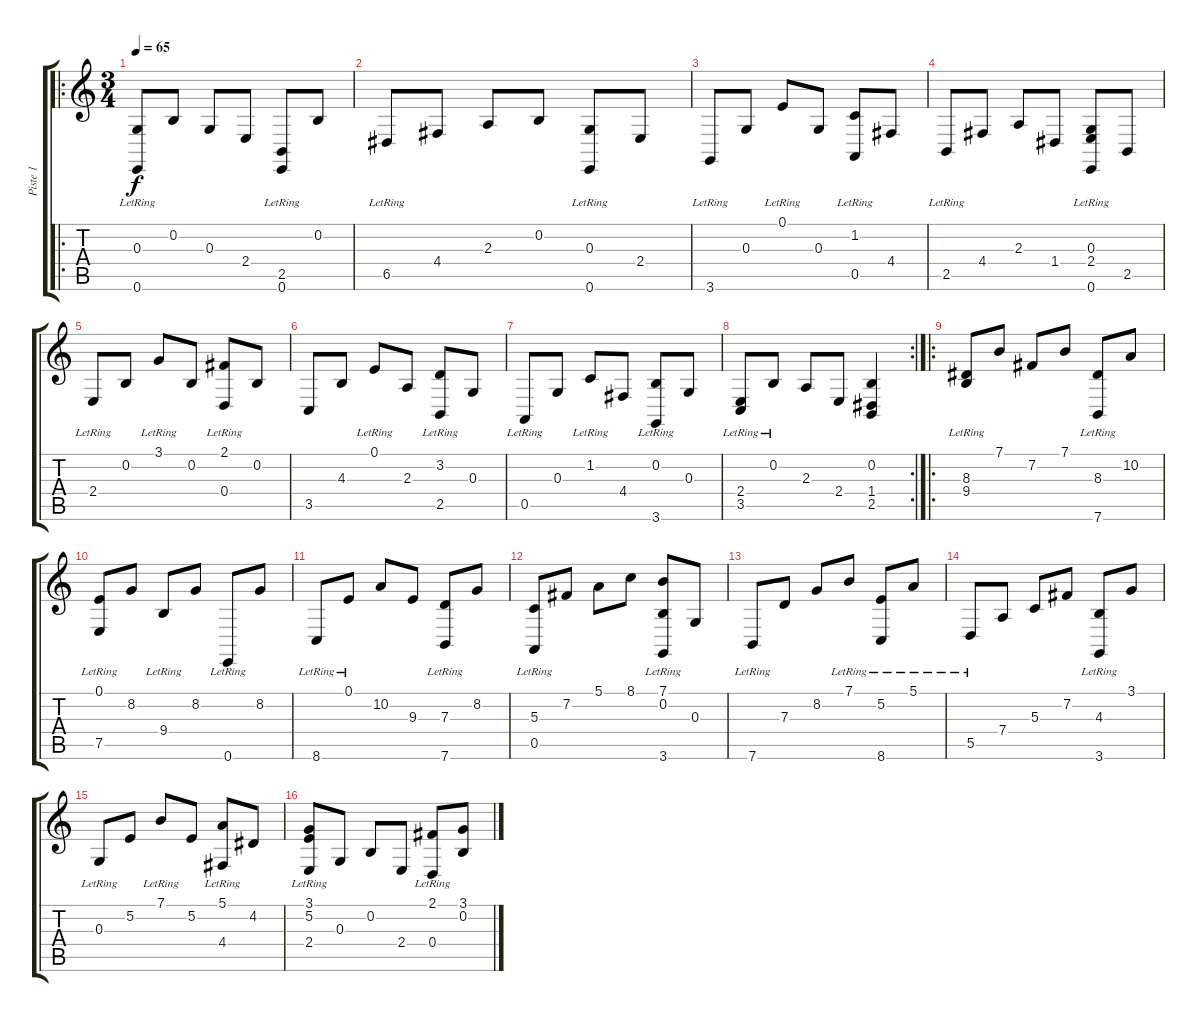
\track ("Piste 1" "Piste 1") {instrument acousticgrandpiano}
\staff {score tabs}
\tuning (E4 B3 G3 D3 A2 E2) {hide}
\ro
\ts (3 4)
\tempo 65
\clef g2
\ks c
(0.3 0.6{lr}).8{dy f instrument acousticgrandpiano} 0.2.8 0.3.8 2.4.8 (2.5 0.6{lr}).8 0.2.8 |
6.5{lr}.8 4.4.8 2.3.8 0.2.8 (0.3 0.6{lr}).8 2.4.8 |
3.6{lr}.8 0.3.8 0.1{lr}.8 0.3.8 (1.2{lr} 0.5{lr}).8 4.4.8 |
2.5{lr}.8 4.4.8 2.3.8 1.4.8 (0.3 2.4 0.6{lr}).8 2.5.8 |
2.4{lr}.8 0.2.8 3.1{lr}.8 0.2.8 (2.1{lr} 0.4).8 0.2.8 |
3.5.8 4.3.8 0.1{lr}.8 2.3.8 (3.2{lr} 2.5).8 0.3.8 |
0.5{lr}.8 0.3.8 1.2{lr}.8 4.4.8 (0.2{lr} 3.6{lr}).8 0.3.8 |
\rc 2
(2.4{lr} 3.5{lr}).8 0.2{lr}.8 2.3.8 2.4.8 (0.2 1.4 2.5).4 |
\ro
(8.3 9.4{lr}).8 7.1.8 7.2.8 7.1.8 (8.3 7.6{lr}).8 10.2.8 |
(0.1 7.5{lr}).8 8.2.8 9.4{lr}.8 8.2.8 0.6{lr}.8 8.2.8 |
8.6{lr}.8 0.1{lr}.8 10.2.8 9.3.8 (7.3 7.6{lr}).8 8.2.8 |
(5.3 0.5{lr}).8 7.2.8 5.1.8 8.1.8 (7.1 0.2 3.6{lr}).8 0.3.8 |
7.6{lr}.8 7.3.8 8.2.8 7.1{lr}.8 (5.2 8.6{lr}).8 5.1{lr}.8 |
5.5{lr}.8 7.4.8 5.3.8 7.2.8 (4.3 3.6{lr}).8 3.1.8 |
0.3{lr}.8 5.2.8 7.1{lr}.8 5.2.8 (5.1 4.4{lr}).8 4.2.8 |
(3.1{lr} 5.2 2.4{lr}).8 0.3.8 0.2.8 2.4.8 (2.1 0.4{lr}).8 (3.1 0.2).8
